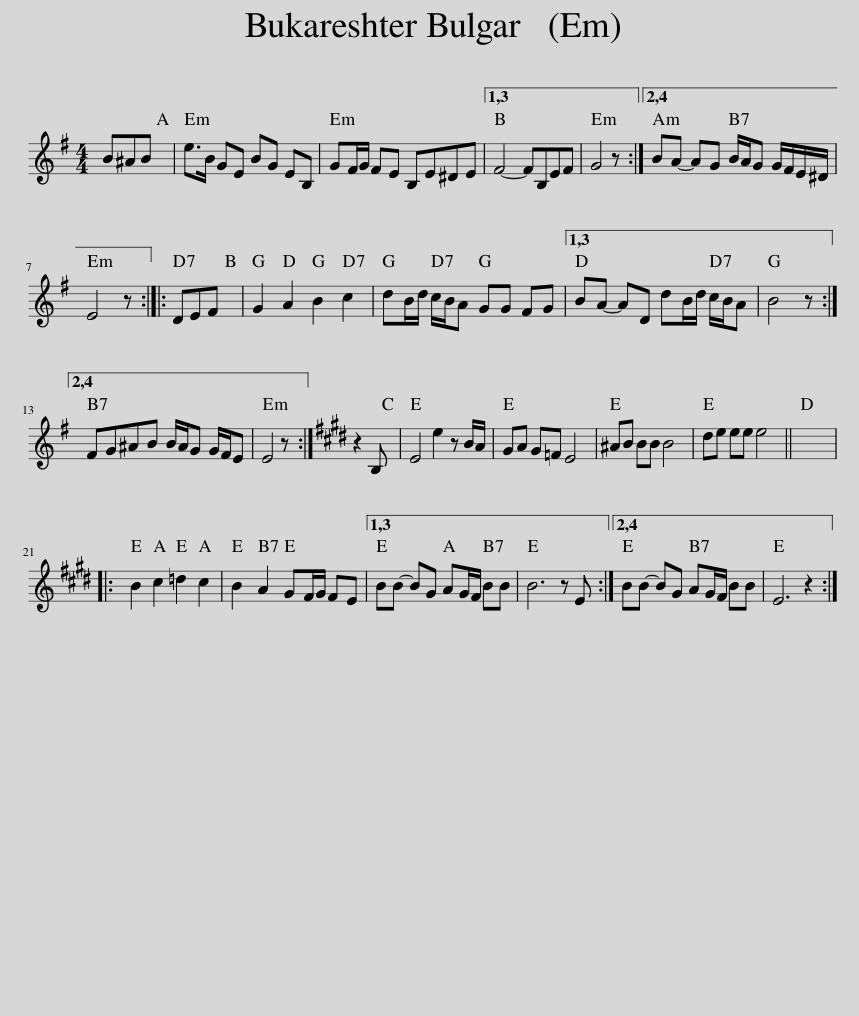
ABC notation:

X:1
L:1/8
M:4/4
I:linebreak $
K:Emin
V:1 treble
V:1
 B^AB | e>B GE BG EB, | GF/G/ FE B,E^DE |1,3 F4- FB,EF | G4 z :|2,4 %5
 BA- AG B/A/G G/F/E/^D/ |$ E4 z :: DEF | G2 A2 B2 c2 | dB/d/ c/B/A GG FG |1,3 %10
 BA- AD dB/d/ c/B/A | B4 z :|2,4$ FG^AB B/A/G G/F/E | E4 z :|[K:E] z2 B, | %15
 E4 e2 z B/A/ | GA G=F E4 | ^AB BB B4 | de ee e4 || x8 |:$ %20
 B2 c2 =d2 c2 | B2 A2 GF/G/ FE |1,3 BB- BG AG/F/ BB | B6 z E :|2,4 BB- BG AG/F/ BB | %25
 E6 z2 :| %26
